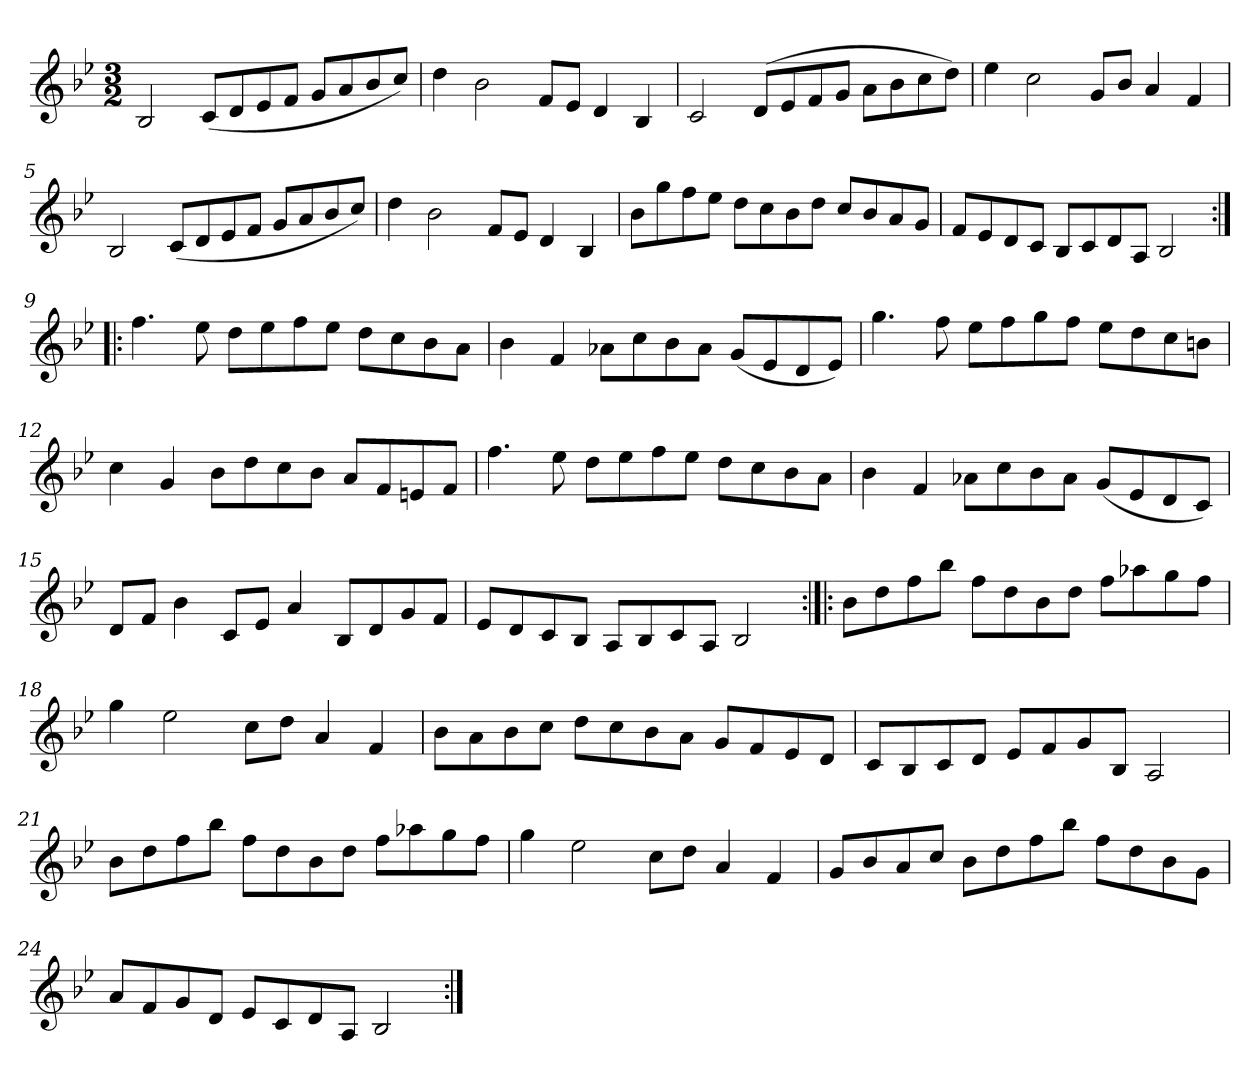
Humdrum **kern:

**kern
*part1
*staff1
*clefG2
*k[b-e-]
*B-:
*M3/2
*MM180
=1
2B-/
(<8c/L
8d/
8e-/
8f/J
8g/L
8a/
8b-/
8cc/J)
=2
4dd\
2b-\
8f/L
8e-/J
4d/
4B-/
=3
2c/
(>8d/L
8e-/
8f/
8g/J
8a\L
8b-\
8cc\
8dd\J)
=4
4ee-\
2cc\
8g/L
8b-/J
4a/
4f/
=5
2B-/
(<8c/L
8d/
8e-/
8f/J
8g/L
8a/
8b-/
8cc/J)
!!LO:LB:g=z
=6
4dd\
2b-\
8f/L
8e-/J
4d/
4B-/
=7
8b-\L
8gg\
8ff\
8ee-\J
8dd\L
8cc\
8b-\
8dd\J
8cc/L
8b-/
8a/
8g/J
=8
8f/L
8e-/
8d/
8c/J
8B-/L
8c/
8d/
8A/J
2B-/
=9:|!|:
4.ff\
8ee-\
8dd\L
8ee-\
8ff\
8ee-\J
8dd\L
8cc\
8b-\
8a\J
!!LO:LB:g=z
=10
4b-\
4f/
8a-X\L
8cc\
8b-\
8a-\J
(<8g/L
8e-/
8d/
8e-/J)
=11
4.gg\
8ff\
8ee-\L
8ff\
8gg\
8ff\J
8ee-\L
8dd\
8cc\
8bn\J
=12
4cc\
4g/
8b-\L
8dd\
8cc\
8b-\J
8a/L
8f/
8en/
8f/J
=13
4.ff\
8ee-\
8dd\L
8ee-\
8ff\
8ee-\J
8dd\L
8cc\
8b-\
8a\J
!!LO:LB:g=z
=14
4b-\
4f/
8a-X\L
8cc\
8b-\
8a-\J
(<8g/L
8e-/
8d/
8c/J)
=15
8d/L
8f/J
4b-\
8c/L
8e-/J
4a/
8B-/L
8d/
8g/
8f/J
=16
8e-/L
8d/
8c/
8B-/J
8A/L
8B-/
8c/
8A/J
2B-/
!!LO:LB:g=z
=17:|!|:
8b-\L
8dd\
8ff\
8bb-\J
8ff\L
8dd\
8b-\
8dd\J
8ff\L
8aa-X\
8gg\
8ff\J
=18
4gg\
2ee-\
8cc\L
8dd\J
4a/
4f/
=19
8b-\L
8a\
8b-\
8cc\J
8dd\L
8cc\
8b-\
8a\J
8g/L
8f/
8e-/
8d/J
=20
8c/L
8B-/
8c/
8d/J
8e-/L
8f/
8g/
8B-/J
2A/
!!LO:LB:g=z
=21
8b-\L
8dd\
8ff\
8bb-\J
8ff\L
8dd\
8b-\
8dd\J
8ff\L
8aa-X\
8gg\
8ff\J
=22
4gg\
2ee-\
8cc\L
8dd\J
4a/
4f/
=23
8g/L
8b-/
8a/
8cc/J
8b-\L
8dd\
8ff\
8bb-\J
8ff\L
8dd\
8b-\
8g\J
=24
8a/L
8f/
8g/
8d/J
8e-/L
8c/
8d/
8A/J
2B-/
=:|!
*-
